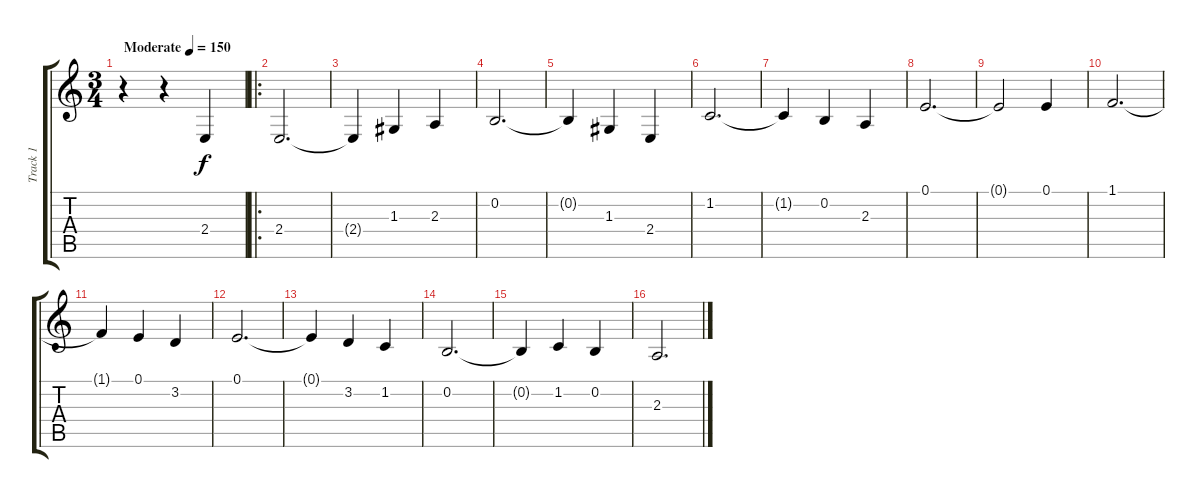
\track ("Track 1" "Track 1") {instrument acousticgrandpiano}
\staff {score tabs}
\tuning (E4 B3 G3 D3 A2 E2) {hide}
\ts (3 4)
\tempo (150 "Moderate")
\clef g2
\ks c
r.4{dy f instrument acousticgrandpiano} r.4 2.4.4 |
\ro
2.4.2{d} |
2.4{t}.4 1.3.4 2.3.4 |
0.2.2{d} |
0.2{t}.4 1.3.4 2.4.4 |
1.2.2{d} |
1.2{t}.4 0.2.4 2.3.4 |
0.1.2{d} |
0.1{t}.2 0.1.4 |
1.1.2{d} |
1.1{t}.4 0.1.4 3.2.4 |
0.1.2{d} |
0.1{t}.4 3.2.4 1.2.4 |
0.2.2{d} |
0.2{t}.4 1.2.4 0.2.4 |
2.3.2{d}
